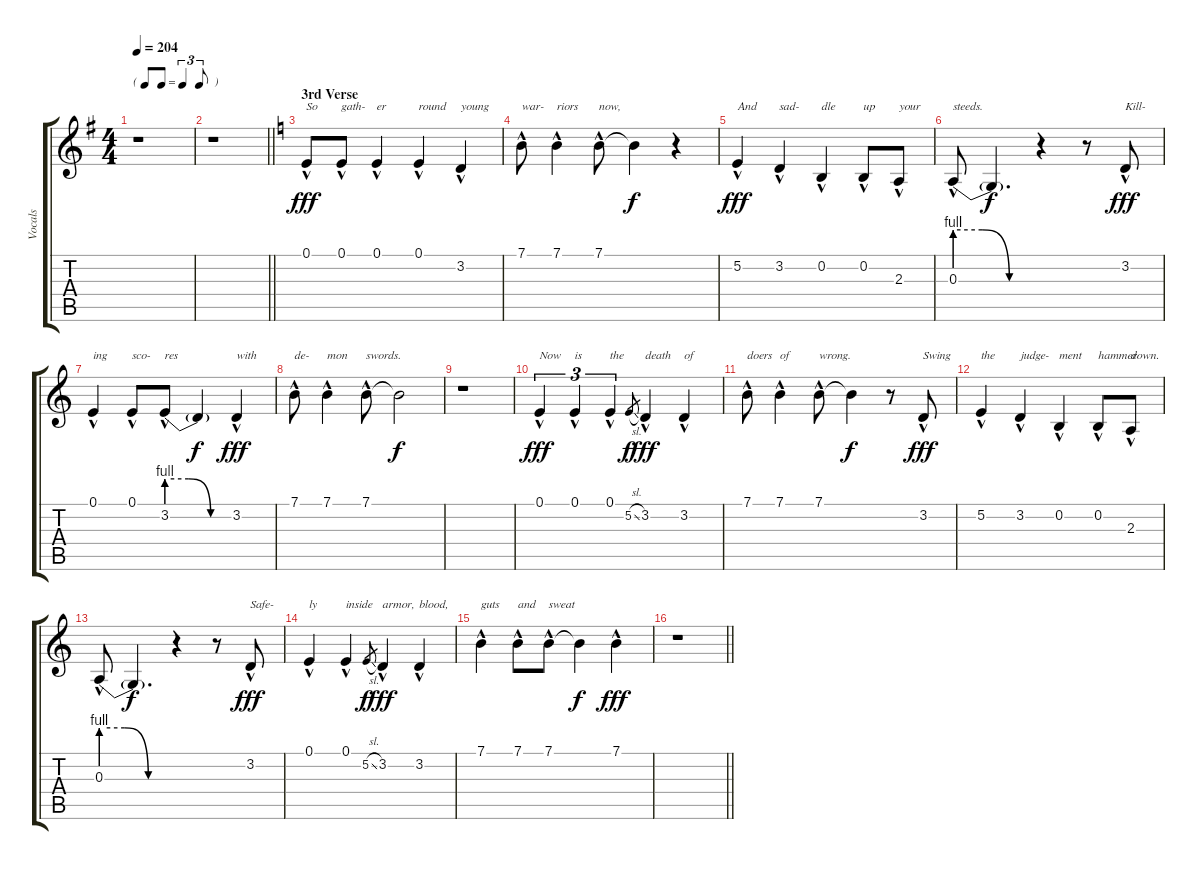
\track ("Vocals" "Vocals") {instrument synthbrass2}
\staff {score tabs}
\tuning (E4 B3 G3 D3 A2 E2) {hide}
\ts (4 4)
\tf triplet8th
\tempo 204
\clef g2
\ks eminor
r.1{dy f} |
\barLineRight lightlight
r.1 |
\section ("" "3rd Verse")
\ks c
0.1{hac}.8{txt "So" dy fff} 0.1{hac}.8{txt "gath-"} 0.1{hac}.4{txt "er"} 0.1{hac}.4{txt "round"} 3.2{hac}.4{txt "young"} |
7.1{hac}.8{txt "war-"} 7.1{hac}.4{txt "riors"} 7.1{hac}.8{txt "now,"} 7.1{t}.4{dy f} r.4 |
5.2{hac}.4{txt "And" dy fff} 3.2{hac}.4{txt "sad-"} 0.2{hac}.4{txt "dle"} 0.2{hac}.8{txt "up"} 2.3{hac}.8{txt "your"} |
0.3{be (custom 0 4 20 4 40 0 60 0) hac}.8{txt "steeds."} 0.3{t}.4{d dy f} r.4 r.8 3.2{hac}.8{txt "Kill-" dy fff} |
0.1{hac}.4{txt "ing"} 0.1{hac}.8{txt "sco-"} 3.2{be (custom 0 4 20 4 40 0 60 0) hac}.8{txt "res"} 3.2{t}.4{dy f} 3.2{hac}.4{txt "with" dy fff} |
7.1{hac}.8{txt "de-"} 7.1{hac}.4{txt "mon"} 7.1{hac}.8{txt "swords."} 7.1{t}.2{dy f} |
r.1 |
0.1{hac}.4{tu (3 2) txt "Now" dy fff} 0.1{hac}.4{tu (3 2) txt "is"} 0.1{hac}.4{tu (3 2) txt "the"} 5.2{sl}.8{gr dy f} 3.2{hac}.4{txt "death" dy fff} 3.2{hac}.4{txt "of"} |
7.1{hac}.8{txt "doers"} 7.1{hac}.4{txt "of"} 7.1{hac}.8{txt "wrong."} 7.1{t}.4{dy f} r.8 3.2{hac}.8{txt "Swing" dy fff} |
5.2{hac}.4{txt "the"} 3.2{hac}.4{txt "judge-"} 0.2{hac}.4{txt "ment"} 0.2{hac}.8{txt "hammer"} 2.3{hac}.8{txt "down."} |
0.3{be (custom 0 4 20 4 40 0 60 0) hac}.8 0.3{t}.4{d dy f} r.4 r.8 3.2{hac}.8{txt "Safe-" dy fff} |
0.1{hac}.4{txt "ly"} 0.1{hac}.4{txt "inside"} 5.2{sl}.8{gr dy f} 3.2{hac}.4{txt "armor," dy fff} 3.2{hac}.4{txt "blood,"} |
7.1{hac}.4{txt "guts"} 7.1{hac}.8{txt "and"} 7.1{hac}.8{txt "sweat"} 7.1{t}.4{dy f} 7.1{hac}.4{dy fff} |
\barLineRight lightlight
r.1
